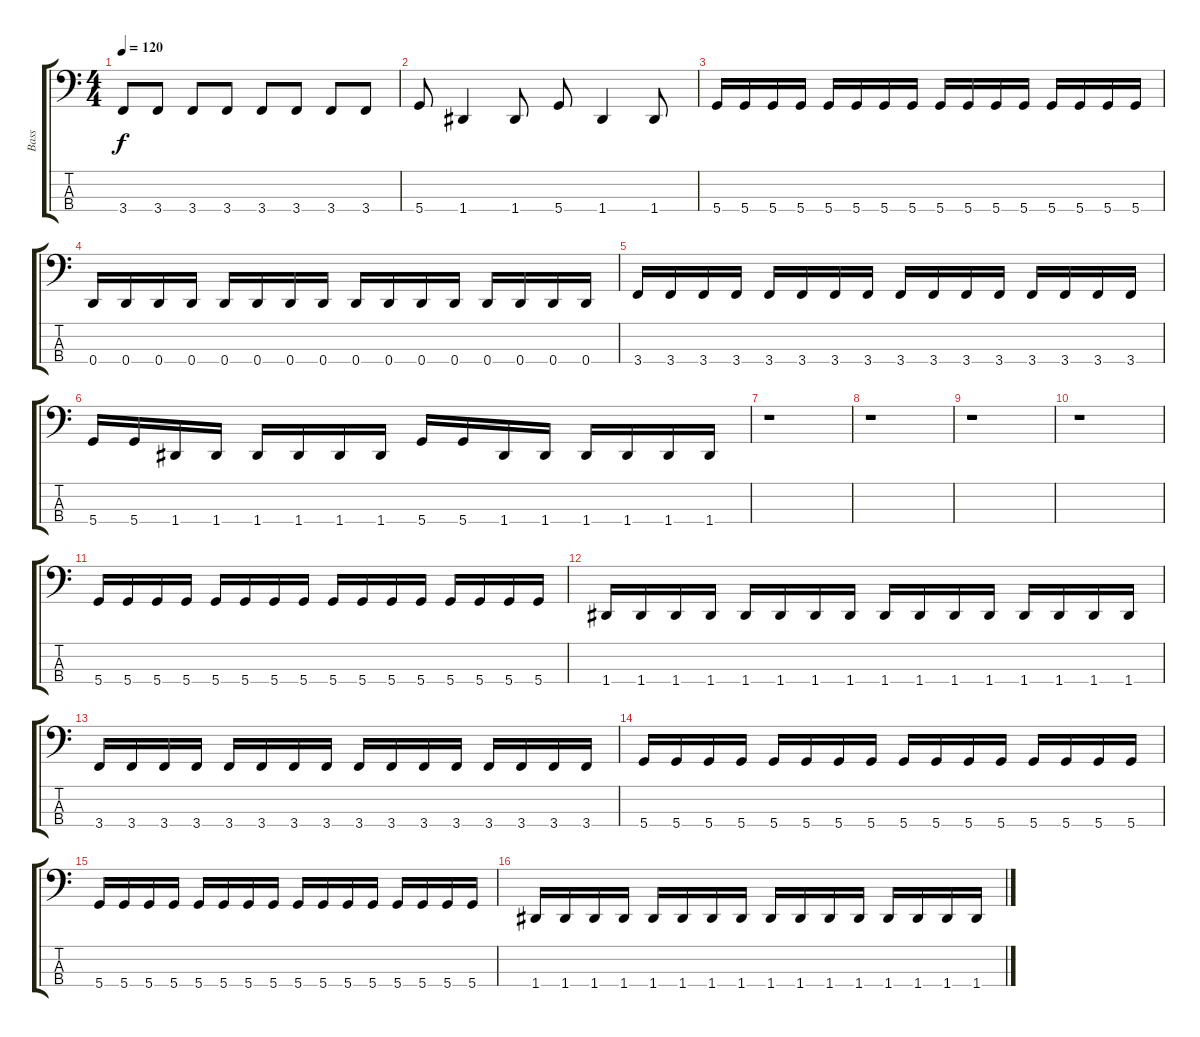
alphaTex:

\track ("Bass" "Bass") {instrument electricbasspick}
\staff {score tabs}
\tuning (G2 D2 A1 D1) {hide}
\ts (4 4)
\tempo 120
\clef f4
\ks c
3.4.8{dy f} 3.4.8 3.4.8 3.4.8 3.4.8 3.4.8 3.4.8 3.4.8 |
5.4.8 1.4.4 1.4.8 5.4.8 1.4.4 1.4.8 |
5.4.16 5.4.16 5.4.16 5.4.16 5.4.16 5.4.16 5.4.16 5.4.16 5.4.16 5.4.16 5.4.16 5.4.16 5.4.16 5.4.16 5.4.16 5.4.16 |
0.4.16 0.4.16 0.4.16 0.4.16 0.4.16 0.4.16 0.4.16 0.4.16 0.4.16 0.4.16 0.4.16 0.4.16 0.4.16 0.4.16 0.4.16 0.4.16 |
3.4.16 3.4.16 3.4.16 3.4.16 3.4.16 3.4.16 3.4.16 3.4.16 3.4.16 3.4.16 3.4.16 3.4.16 3.4.16 3.4.16 3.4.16 3.4.16 |
5.4.16 5.4.16 1.4.16 1.4.16 1.4.16 1.4.16 1.4.16 1.4.16 5.4.16 5.4.16 1.4.16 1.4.16 1.4.16 1.4.16 1.4.16 1.4.16 |
r.1 |
r.1 |
r.1 |
r.1 |
5.4.16 5.4.16 5.4.16 5.4.16 5.4.16 5.4.16 5.4.16 5.4.16 5.4.16 5.4.16 5.4.16 5.4.16 5.4.16 5.4.16 5.4.16 5.4.16 |
1.4.16 1.4.16 1.4.16 1.4.16 1.4.16 1.4.16 1.4.16 1.4.16 1.4.16 1.4.16 1.4.16 1.4.16 1.4.16 1.4.16 1.4.16 1.4.16 |
3.4.16 3.4.16 3.4.16 3.4.16 3.4.16 3.4.16 3.4.16 3.4.16 3.4.16 3.4.16 3.4.16 3.4.16 3.4.16 3.4.16 3.4.16 3.4.16 |
5.4.16 5.4.16 5.4.16 5.4.16 5.4.16 5.4.16 5.4.16 5.4.16 5.4.16 5.4.16 5.4.16 5.4.16 5.4.16 5.4.16 5.4.16 5.4.16 |
5.4.16 5.4.16 5.4.16 5.4.16 5.4.16 5.4.16 5.4.16 5.4.16 5.4.16 5.4.16 5.4.16 5.4.16 5.4.16 5.4.16 5.4.16 5.4.16 |
1.4.16 1.4.16 1.4.16 1.4.16 1.4.16 1.4.16 1.4.16 1.4.16 1.4.16 1.4.16 1.4.16 1.4.16 1.4.16 1.4.16 1.4.16 1.4.16
